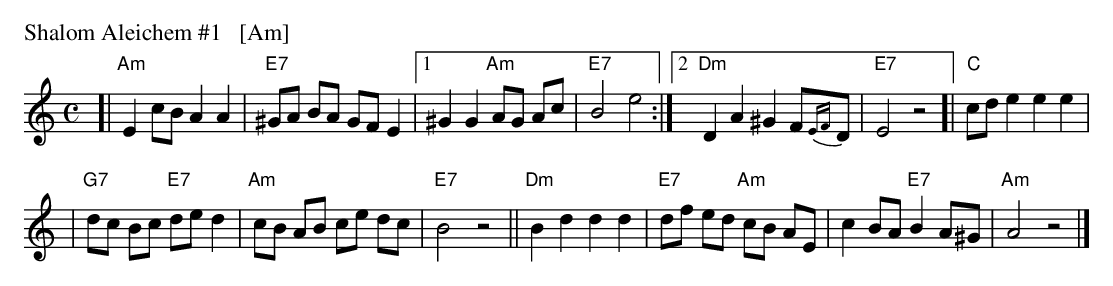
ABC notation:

X:1
P: Shalom Aleichem #1   [Am]
M: C
L: a/8
K: Am
[|"Am"E2 cB A2 A2 \
| "E7"^GA BA GF E2 \
|1 ^G2 G2 "Am"AG Ac \
| "E7"B4 e4 \
:|2 "Dm"D2 A2 ^G2 F{EF}D \
| "E7"E4 z4 \
[|"C"cd e2 e2 e2 |
| "G7"dc Bc "E7"de d2 \
| "Am"cB AB ce dc \
| "E7"B4 z4 \
||"Dm"B2 d2 d2 d2 \
| "E7"df ed "Am"cB AE \
| c2 BA "E7"B2 A^G \
| "Am"A4 z4 |]
